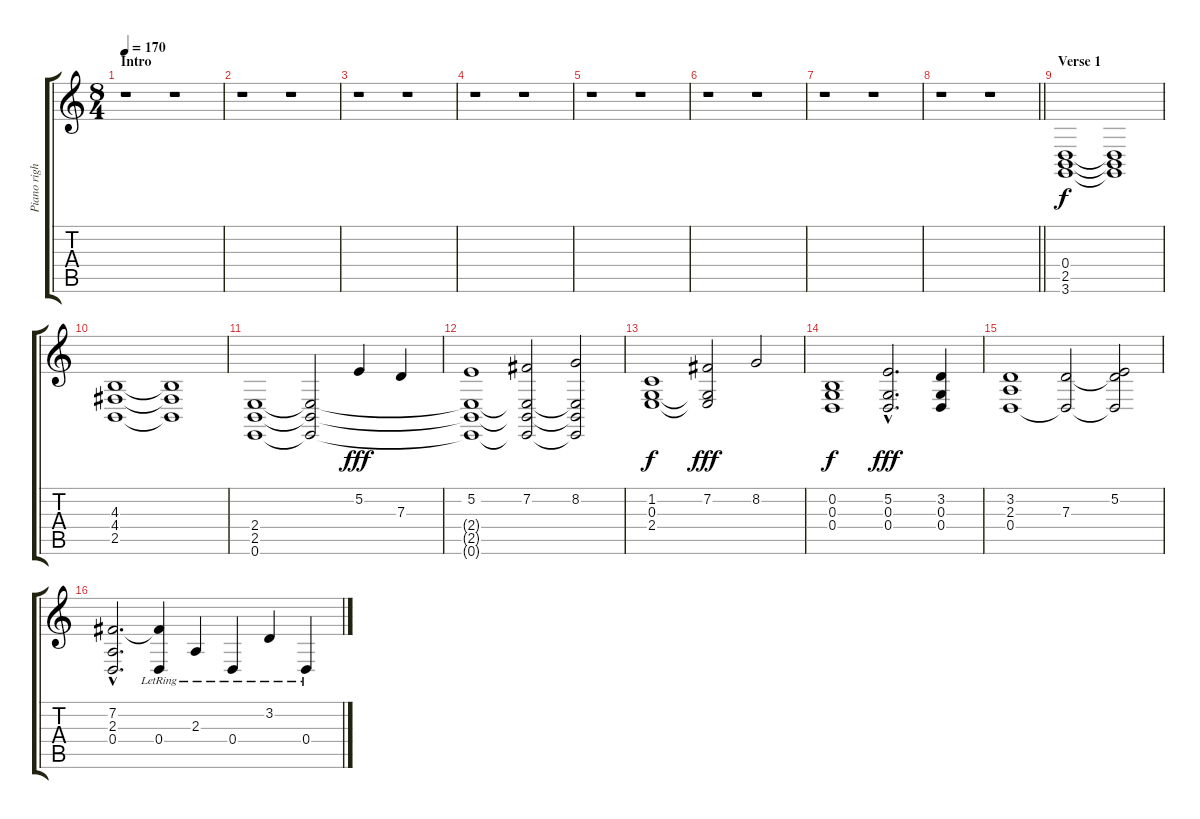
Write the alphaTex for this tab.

\track ("Piano right hand" "Piano righ") {instrument acousticgrandpiano}
\staff {score tabs}
\tuning (E4 B3 G3 D3 A2 E2) {hide}
\ts (8 4)
\section ("" "Intro")
\tempo 170
\clef g2
\ks c
r.1{dy f instrument acousticgrandpiano} r.1 |
r.1 r.1 |
r.1 r.1 |
r.1 r.1 |
r.1 r.1 |
r.1 r.1 |
r.1 r.1 |
\barLineRight lightlight
r.1 r.1 |
\section ("" "Verse 1")
(0.4 2.5 3.6).1 (0.4{t} 2.5{t} 3.6{t}).1 |
(4.3 4.4 2.5).1 (4.3{t} 4.4{t} 2.5{t}).1 |
(2.4 2.5 0.6).1 (2.4{t} 2.5{t} 0.6{t}).2 5.2.4{dy fff} 7.3.4 |
(5.2 2.4{t} 2.5{t} 0.6{t}).1 (7.2 2.4{t} 2.5{t} 0.6{t}).2 (8.2 2.4{t} 2.5{t} 0.6{t}).2 |
(1.2 0.3 2.4).1{dy f} (7.2 0.3{t} 2.4{t}).2{dy fff} 8.2.2 |
(0.2 0.3 0.4).1{dy f} (5.2{hac} 0.3{hac} 0.4{hac}).2{d dy fff} (3.2 0.3 0.4).4 |
(3.2 2.3 0.4).1 (7.3 0.4{t}).2 (5.2 7.3{t} 0.4{t}).2 |
(7.2{hac} 2.3{hac} 0.4{hac}).2{d} (7.2{t} 0.4{lr}).4 2.3{lr}.4 0.4{lr}.4 3.2{lr}.4 0.4{lr}.4
